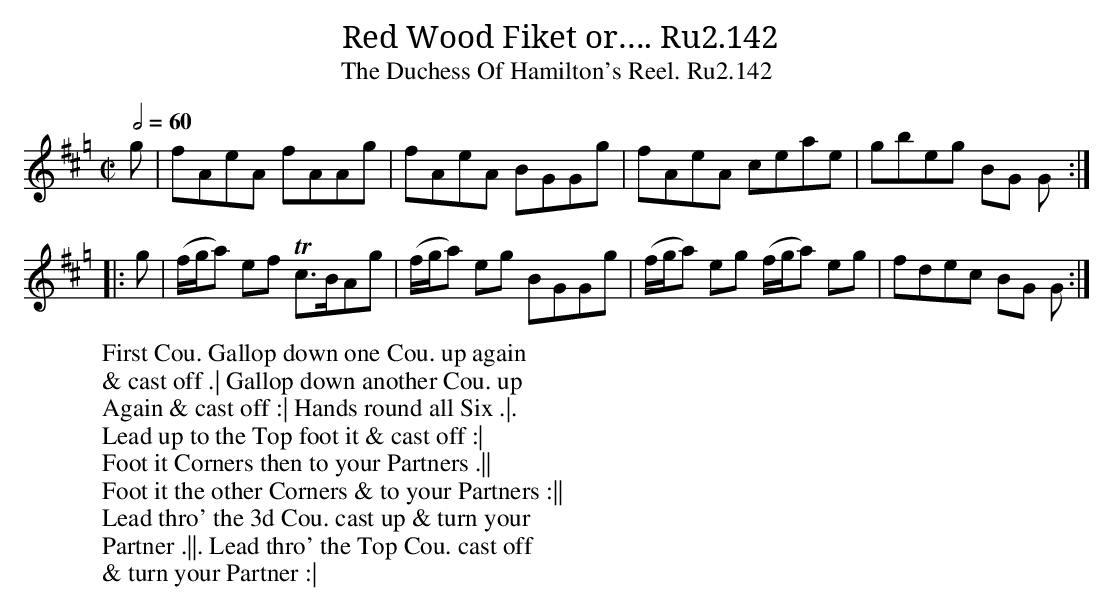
X:1
T:Red Wood Fiket or…. Ru2.142
T:Duchess Of Hamilton's Reel. Ru2.142, The
M:C|
L:1/8
W:First Cou. Gallop down one Cou. up again
W:& cast off .| Gallop down another Cou. up
W:Again & cast off :| Hands round all Six .|.
W:Lead up to the Top foot it & cast off :|
W:Foot it Corners then to your Partners .||
W:Foot it the other Corners & to your Partners :||
W:Lead thro' the 3d Cou. cast up & turn your
W:Partner .||. Lead thro' the Top Cou. cast off
W:& turn your Partner :|
Q:1/2=60
K:Hp
g | fAeA fAAg | fAeA BGGg | fAeA ceae | gbeg BG G :|
|: g | (f/g/a) ef Tc>BAg | (f/g/a) eg BGGg | (f/g/a) eg (f/g/a) eg | fdec BG G :|
